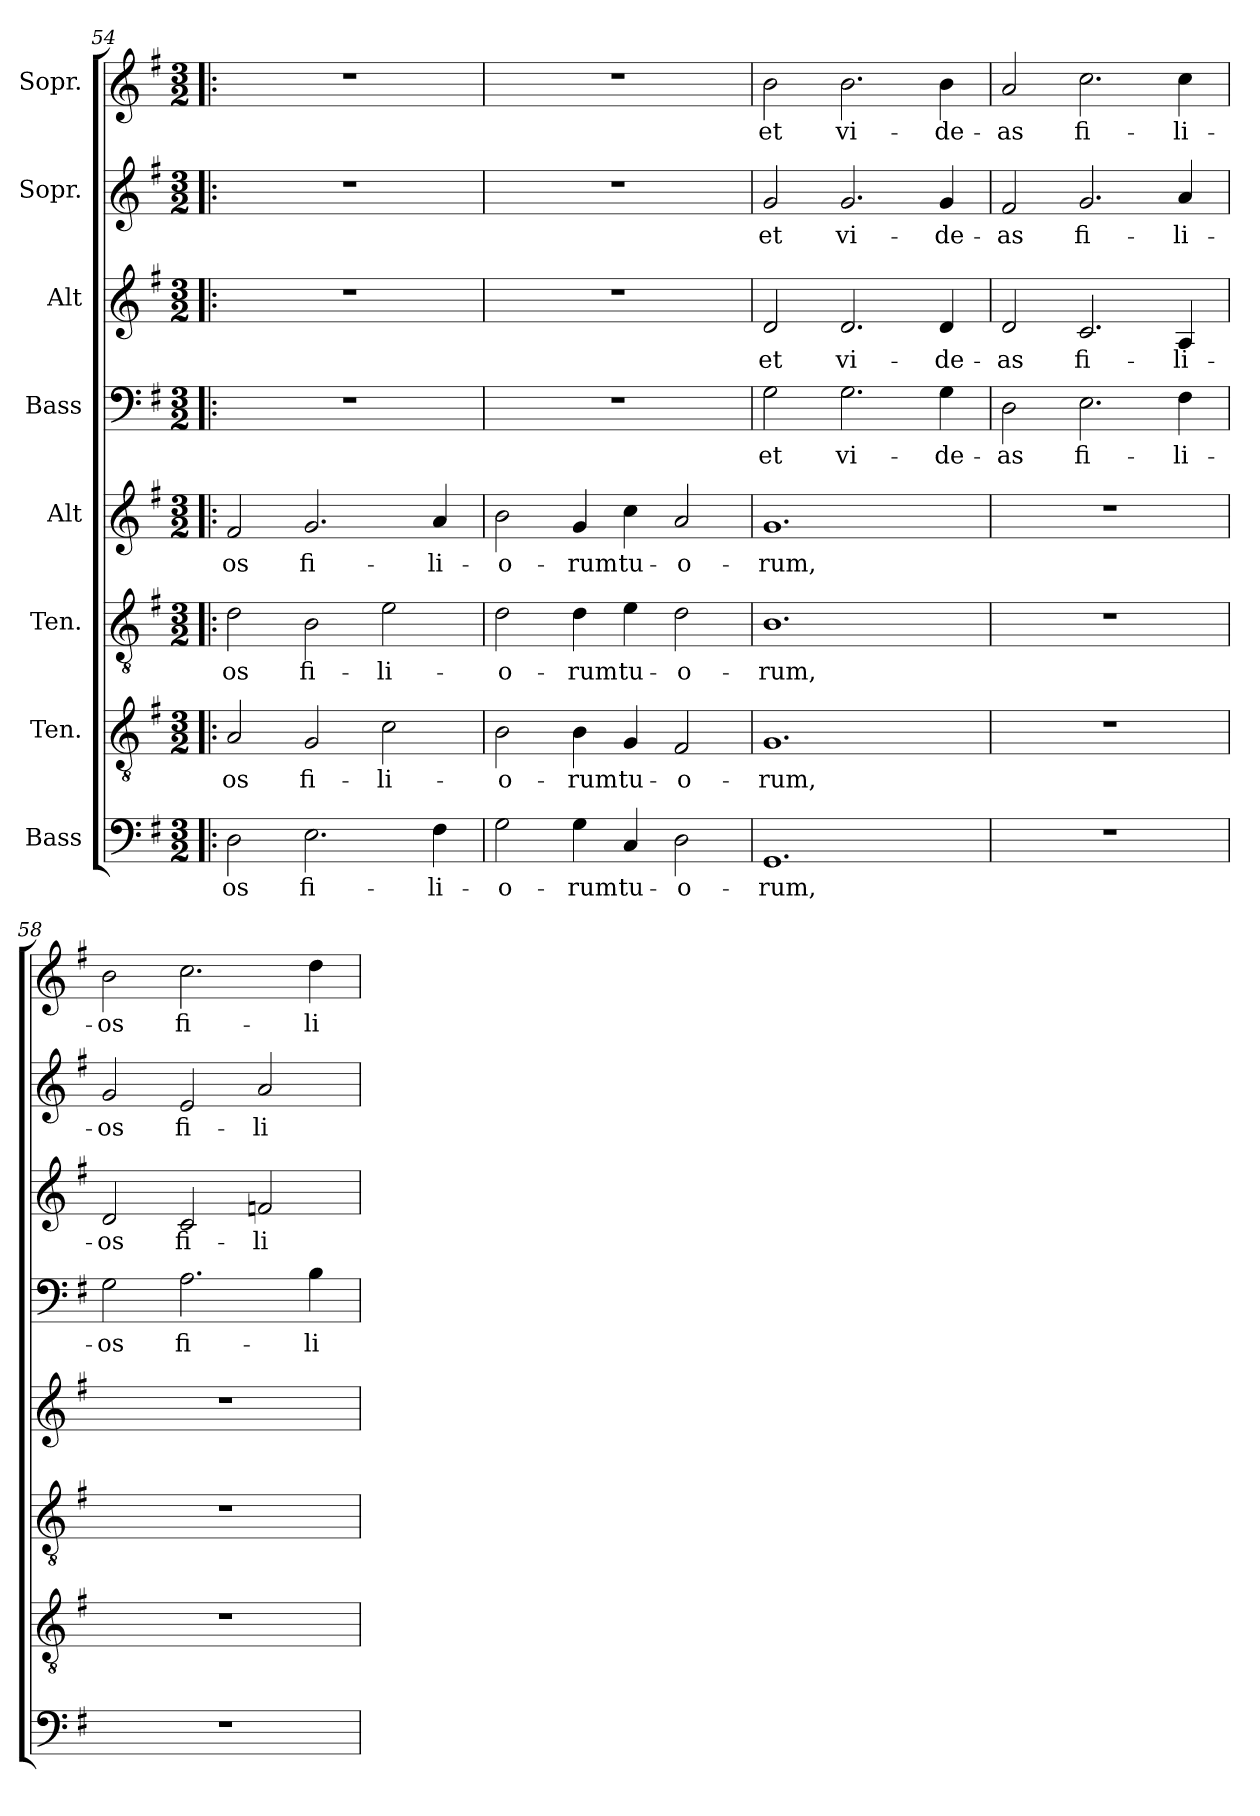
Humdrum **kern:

**kern	**text	**kern	**text	**kern	**text	**kern	**text	**kern	**text	**kern	**text	**kern	**text	**kern	**text
*part8	*part8	*part7	*part7	*part6	*part6	*part5	*part5	*part4	*part4	*part3	*part3	*part2	*part2	*part1	*part1
*staff8	*staff8	*staff7	*staff7	*staff6	*staff6	*staff5	*staff5	*staff4	*staff4	*staff3	*staff3	*staff2	*staff2	*staff1	*staff1
*I"Bass	*	*I"Ten.	*	*I"Ten.	*	*I"Alt	*	*I"Bass	*	*I"Alt	*	*I"Sopr.	*	*I"Sopr.	*
*clefF4	*	*clefGv2	*	*clefGv2	*	*clefG2	*	*clefF4	*	*clefG2	*	*clefG2	*	*clefG2	*
*k[f#]	*	*k[f#]	*	*k[f#]	*	*k[f#]	*	*k[f#]	*	*k[f#]	*	*k[f#]	*	*k[f#]	*
*M3/2	*	*M3/2	*	*M3/2	*	*M3/2	*	*M3/2	*	*M3/2	*	*M3/2	*	*M3/2	*
=54!|:	=54!|:	=54!|:	=54!|:	=54!|:	=54!|:	=54!|:	=54!|:	=54!|:	=54!|:	=54!|:	=54!|:	=54!|:	=54!|:	=54!|:	=54!|:
2D\	-os	2A/	-os	2d\	-os	2f#/	-os	1.r	.	1.r	.	1.r	.	1.r	.
2.E\	fi-	2G/	fi-	2B\	fi-	2.g/	fi-	.	.	.	.	.	.	.	.
.	.	2c\	-li-	2e\	-li-	.	.	.	.	.	.	.	.	.	.
4F#\	-li-	.	.	.	.	4a/	-li-	.	.	.	.	.	.	.	.
=55	=55	=55	=55	=55	=55	=55	=55	=55	=55	=55	=55	=55	=55	=55	=55
2G\	-o-	2B\	-o-	2d\	-o-	2b\	-o-	1.r	.	1.r	.	1.r	.	1.r	.
4G\	-rum	4B\	-rum	4d\	-rum	4g/	-rum	.	.	.	.	.	.	.	.
4C/	tu-	4G/	tu-	4e\	tu-	4cc\	tu-	.	.	.	.	.	.	.	.
2D\	-o-	2F#/	-o-	2d\	-o-	2a/	-o-	.	.	.	.	.	.	.	.
!!LO:LB:g=z
=56	=56	=56	=56	=56	=56	=56	=56	=56	=56	=56	=56	=56	=56	=56	=56
1.GG	-rum,	1.G	-rum,	1.B	-rum,	1.g	-rum,	2G\	et	2d/	et	2g/	et	2b\	et
.	.	.	.	.	.	.	.	2.G\	vi-	2.d/	vi-	2.g/	vi-	2.b\	vi-
.	.	.	.	.	.	.	.	4G\	-de-	4d/	-de-	4g/	-de-	4b\	-de-
=57	=57	=57	=57	=57	=57	=57	=57	=57	=57	=57	=57	=57	=57	=57	=57
1.r	.	1.r	.	1.r	.	1.r	.	2D\	-as	2d/	-as	2f#/	-as	2a/	-as
.	.	.	.	.	.	.	.	2.E\	fi-	2.c/	fi-	2.g/	fi-	2.cc\	fi-
.	.	.	.	.	.	.	.	4F#\	-li-	4A/	-li-	4a/	-li-	4cc\	-li-
=58	=58	=58	=58	=58	=58	=58	=58	=58	=58	=58	=58	=58	=58	=58	=58
1.r	.	1.r	.	1.r	.	1.r	.	2G\	-os	2d/	-os	2g/	-os	2b\	-os
.	.	.	.	.	.	.	.	2.A\	fi-	2c/	fi-	2e/	fi-	2.cc\	fi-
.	.	.	.	.	.	.	.	.	.	2fn/	-li-	2a/	-li-	.	.
.	.	.	.	.	.	.	.	4B\	-li-	.	.	.	.	4dd\	-li-
=	=	=	=	=	=	=	=	=	=	=	=	=	=	=	=
*-	*-	*-	*-	*-	*-	*-	*-	*-	*-	*-	*-	*-	*-	*-	*-
